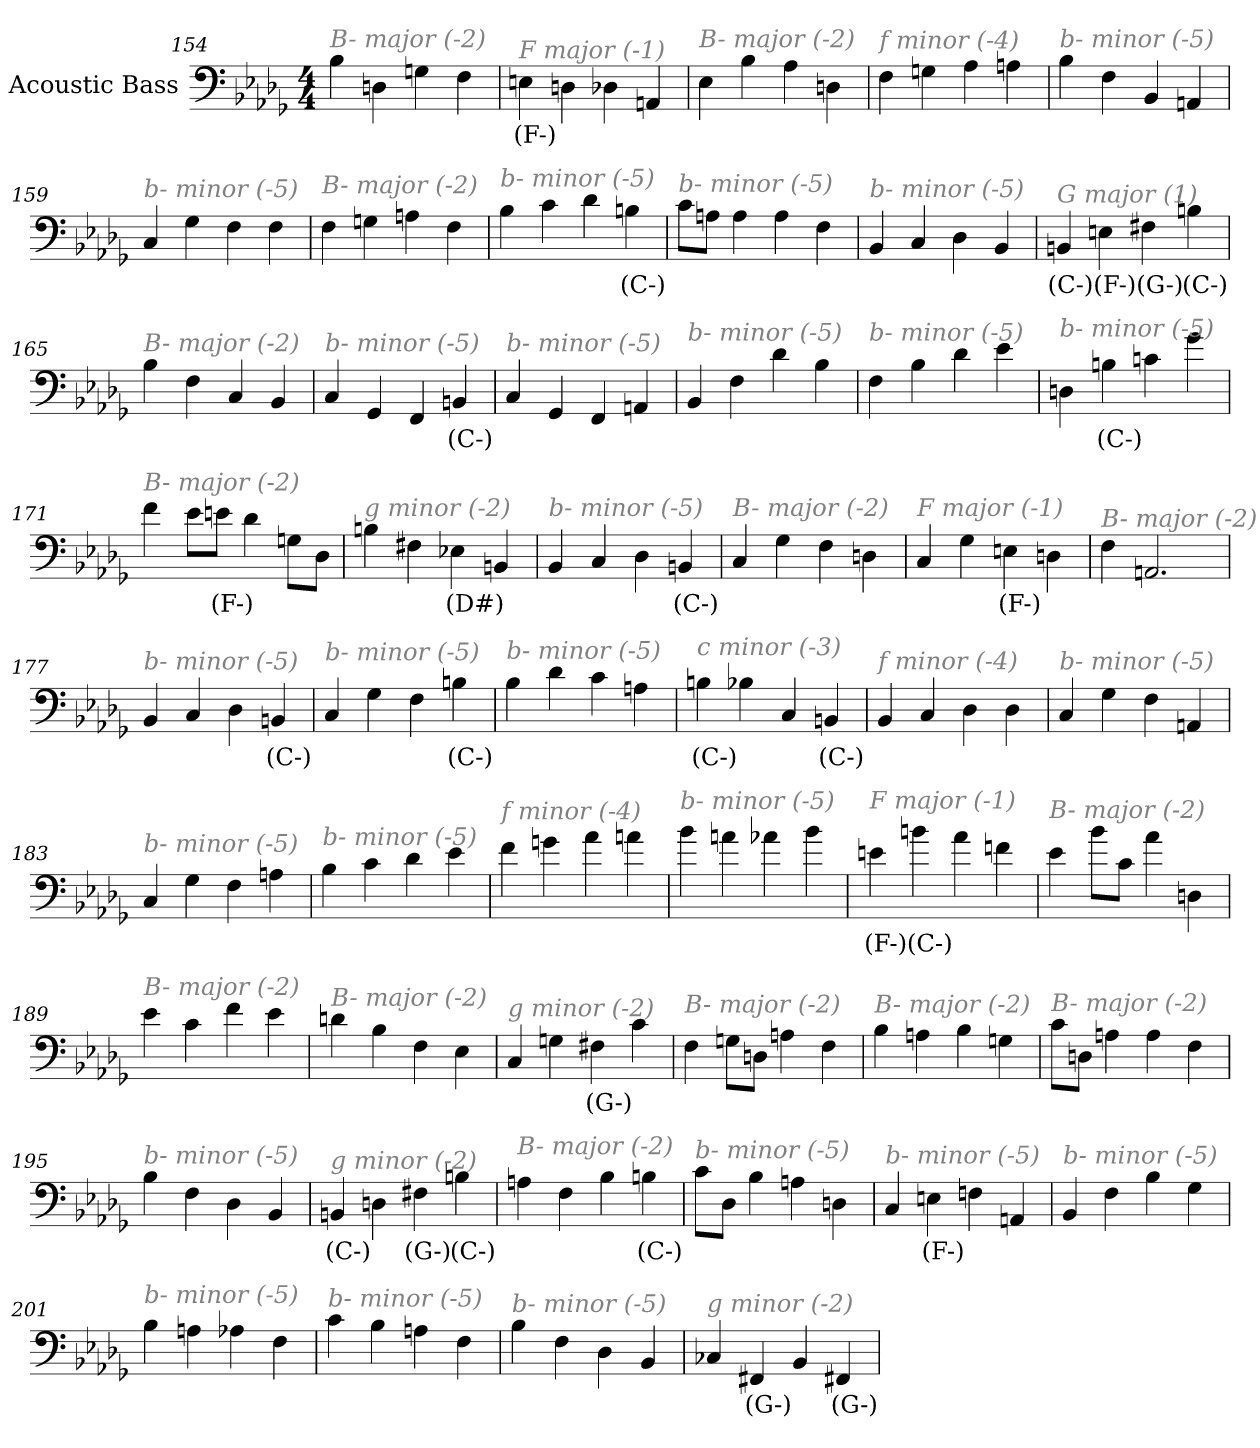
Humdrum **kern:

**kern	**text
*part1	*part1
*staff1	*staff1
*I"Acoustic Bass	*
*clefF4	*
*ITrd7c12	*
*k[b-e-a-d-g-]	*
*D-:	*
*M4/4	*
=154	=154
!LO:TX:i:color=#808080:t=B- major (-2)	!
4BB-	.
4DDn	.
4GGn	.
4FF	.
=155	=155
!LO:TX:i:color=#808080:t=F major (-1)	!
4EEni	(F-)
4DDn	.
4DD-X	.
4AAAn	.
=156	=156
!LO:TX:i:color=#808080:t=B- major (-2)	!
4EE-	.
4BB-	.
4AA-	.
4DDn	.
=157	=157
!LO:TX:i:color=#808080:t=f minor (-4)	!
4FF	.
4GGn	.
4AA-	.
4AAn	.
=158	=158
!LO:TX:i:color=#808080:t=b- minor (-5)	!
4BB-	.
4FF	.
4BBB-	.
4AAAn	.
=159	=159
!LO:TX:i:color=#808080:t=b- minor (-5)	!
4CC	.
4GG-	.
4FF	.
4FF	.
=160	=160
!LO:TX:i:color=#808080:t=B- major (-2)	!
4FF	.
4GGn	.
4AAn	.
4FF	.
=161	=161
!LO:TX:i:color=#808080:t=b- minor (-5)	!
4BB-	.
4C	.
4D-	.
4BBni	(C-)
=162	=162
!LO:TX:i:color=#808080:t=b- minor (-5)	!
8CL	.
8AAnJ	.
4AA	.
4AA	.
4FF	.
=163	=163
!LO:TX:i:color=#808080:t=b- minor (-5)	!
4BBB-	.
4CC	.
4DD-	.
4BBB-	.
=164	=164
!LO:TX:i:color=#808080:t=G major (1)	!
4BBBni	(C-)
4EEni	(F-)
4FF#Xi	(G-)
4BBni	(C-)
=165	=165
!LO:TX:i:color=#808080:t=B- major (-2)	!
4BB-	.
4FF	.
4CC	.
4BBB-	.
=166	=166
!LO:TX:i:color=#808080:t=b- minor (-5)	!
4CC	.
4GGG-	.
4FFF	.
4BBBni	(C-)
=167	=167
!LO:TX:i:color=#808080:t=b- minor (-5)	!
4CC	.
4GGG-	.
4FFF	.
4AAAn	.
=168	=168
!LO:TX:i:color=#808080:t=b- minor (-5)	!
4BBB-	.
4FF	.
4D-	.
4BB-	.
=169	=169
!LO:TX:i:color=#808080:t=b- minor (-5)	!
4FF	.
4BB-	.
4D-	.
4E-	.
=170	=170
!LO:TX:i:color=#808080:t=b- minor (-5)	!
4DDn	.
4BBni	(C-)
4Cn	.
4G-	.
=171	=171
!LO:TX:i:color=#808080:t=B- major (-2)	!
4F	.
8E-L	.
8EniJ	(F-)
4D-	.
8GGnL	.
8DD-J	.
=172	=172
!LO:TX:i:color=#808080:t=g minor (-2)	!
4BBn	.
4FF#X	.
4EE-Xi	(D#)
4BBBn	.
=173	=173
!LO:TX:i:color=#808080:t=b- minor (-5)	!
4BBB-	.
4CC	.
4DD-	.
4BBBni	(C-)
=174	=174
!LO:TX:i:color=#808080:t=B- major (-2)	!
4CC	.
4GG-	.
4FF	.
4DDn	.
=175	=175
!LO:TX:i:color=#808080:t=F major (-1)	!
4CC	.
4GG-	.
4EEni	(F-)
4DDn	.
=176	=176
!LO:TX:i:color=#808080:t=B- major (-2)	!
4FF	.
2.AAAn	.
=177	=177
!LO:TX:i:color=#808080:t=b- minor (-5)	!
4BBB-	.
4CC	.
4DD-	.
4BBBni	(C-)
=178	=178
!LO:TX:i:color=#808080:t=b- minor (-5)	!
4CC	.
4GG-	.
4FF	.
4BBni	(C-)
=179	=179
!LO:TX:i:color=#808080:t=b- minor (-5)	!
4BB-	.
4D-	.
4C	.
4AAn	.
=180	=180
!LO:TX:i:color=#808080:t=c minor (-3)	!
4BBni	(C-)
4BB-	.
4CC	.
4BBBni	(C-)
=181	=181
!LO:TX:i:color=#808080:t=f minor (-4)	!
4BBB-	.
4CC	.
4DD-	.
4DD-	.
=182	=182
!LO:TX:i:color=#808080:t=b- minor (-5)	!
4CC	.
4GG-	.
4FF	.
4AAAn	.
=183	=183
!LO:TX:i:color=#808080:t=b- minor (-5)	!
4CC	.
4GG-	.
4FF	.
4AAn	.
=184	=184
!LO:TX:i:color=#808080:t=b- minor (-5)	!
4BB-	.
4C	.
4D-	.
4E-	.
=185	=185
!LO:TX:i:color=#808080:t=f minor (-4)	!
4F	.
4Gn	.
4A-	.
4An	.
=186	=186
!LO:TX:i:color=#808080:t=b- minor (-5)	!
4B-	.
4An	.
4A-X	.
4B-	.
=187	=187
!LO:TX:i:color=#808080:t=F major (-1)	!
4Eni	(F-)
4Bni	(C-)
4A-	.
4Fn	.
=188	=188
!LO:TX:i:color=#808080:t=B- major (-2)	!
4E-	.
8B-L	.
8CJ	.
4A-	.
4DDn	.
=189	=189
!LO:TX:i:color=#808080:t=B- major (-2)	!
4E-	.
4C	.
4F	.
4E-	.
=190	=190
!LO:TX:i:color=#808080:t=B- major (-2)	!
4Dn	.
4BB-	.
4FF	.
4EE-	.
=191	=191
!LO:TX:i:color=#808080:t=g minor (-2)	!
4CC	.
4GGn	.
4FF#Xi	(G-)
4C	.
=192	=192
!LO:TX:i:color=#808080:t=B- major (-2)	!
4FF	.
8GGnL	.
8DDnJ	.
4AAn	.
4FF	.
=193	=193
!LO:TX:i:color=#808080:t=B- major (-2)	!
4BB-	.
4AAn	.
4BB-	.
4GGn	.
=194	=194
!LO:TX:i:color=#808080:t=B- major (-2)	!
8CL	.
8DDnJ	.
4AAn	.
4AA	.
4FF	.
=195	=195
!LO:TX:i:color=#808080:t=b- minor (-5)	!
4BB-	.
4FF	.
4DD-	.
4BBB-	.
=196	=196
!LO:TX:i:color=#808080:t=g minor (-2)	!
4BBBni	(C-)
4DDn	.
4FF#Xi	(G-)
4BBni	(C-)
=197	=197
!LO:TX:i:color=#808080:t=B- major (-2)	!
4AAn	.
4FF	.
4BB-	.
4BBni	(C-)
=198	=198
!LO:TX:i:color=#808080:t=b- minor (-5)	!
8CL	.
8DD-J	.
4BB-	.
4AAn	.
4DDn	.
=199	=199
!LO:TX:i:color=#808080:t=b- minor (-5)	!
4CC	.
4EEni	(F-)
4FFn	.
4AAAn	.
=200	=200
!LO:TX:i:color=#808080:t=b- minor (-5)	!
4BBB-	.
4FF	.
4BB-	.
4GG-	.
=201	=201
!LO:TX:i:color=#808080:t=b- minor (-5)	!
4BB-	.
4AAn	.
4AA-X	.
4FF	.
=202	=202
!LO:TX:i:color=#808080:t=b- minor (-5)	!
4C	.
4BB-	.
4AAn	.
4FF	.
=203	=203
!LO:TX:i:color=#808080:t=b- minor (-5)	!
4BB-	.
4FF	.
4DD-	.
4BBB-	.
=204	=204
!LO:TX:i:color=#808080:t=g minor (-2)	!
4CC-X	.
4FFF#Xi	(G-)
4BBB-	.
4FFF#Xi	(G-)
=	=
*-	*-
